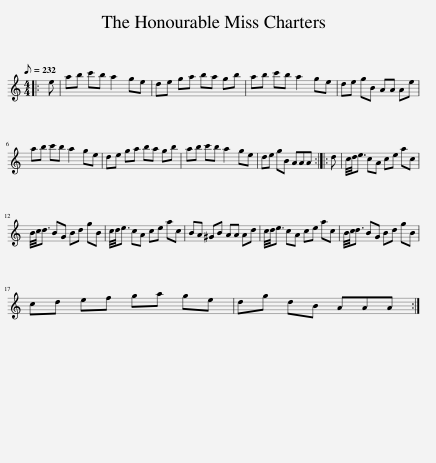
X:1
L:1/8
Q:1/8=232
M:4/4
I:linebreak $
K:C
V:1 treble
V:1
|: e | ab c'b a2 ge | de ga ba gb | ab c'b a2 ge | de gB AA Ae |$ %5
 ab c'b a2 ge | de ga ba gb | ab c'b a2 ge | de gB AAA :: d | %10
 c/4d/4e3/2 cA ce ac |$ B/4c/4d3/2 BG Bd gB | c/4d/4e3/2 cA ce ac | BA ^GB AA Ad | c/4d/4e3/2 cA ce ac | %15
 B/4c/4d3/2 BG Bd gB |$ cd ef ga ge | dg dB AAA :| %18
